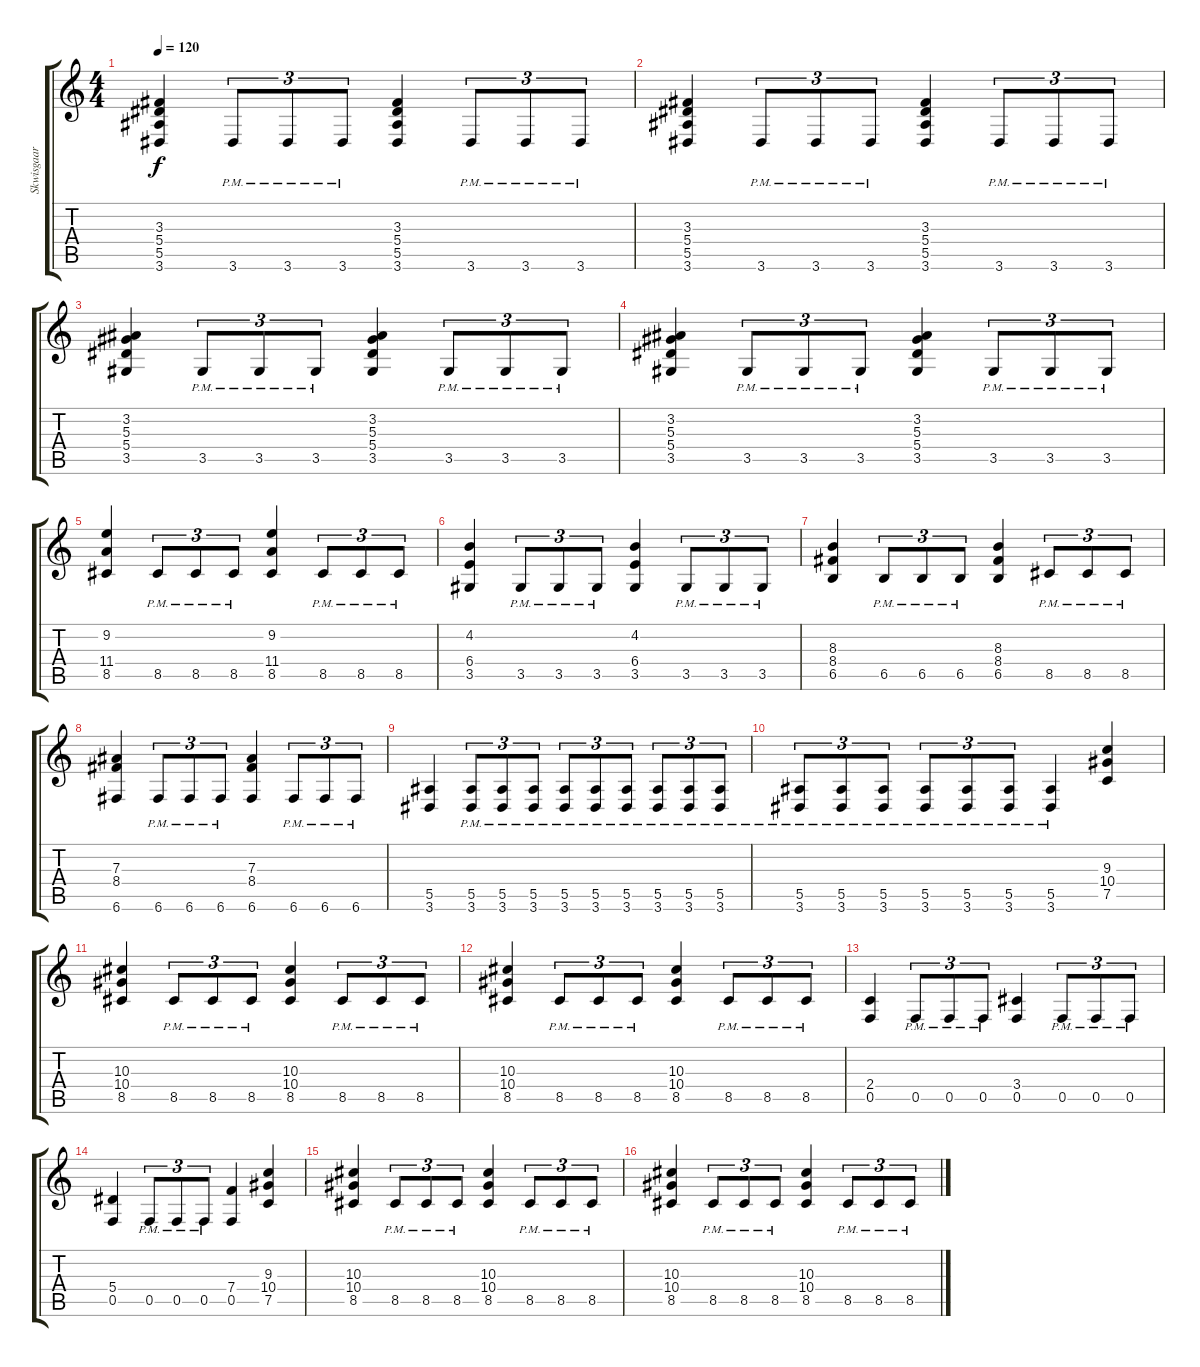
\track ("Skwisgaar " "Skwisgaar ") {instrument distortionguitar}
\staff {score tabs}
\tuning (C4 G3 Eb3 Bb2 F2 C2) {hide}
\ts (4 4)
\tempo 120
\clef g2
\ks c
(3.3 5.4 5.5 3.6).4{dy f} 3.6{pm}.8{tu (3 2)} 3.6{pm}.8{tu (3 2)} 3.6{pm}.8{tu (3 2)} (3.3 5.4 5.5 3.6).4 3.6{pm}.8{tu (3 2)} 3.6{pm}.8{tu (3 2)} 3.6{pm}.8{tu (3 2)} |
(3.3 5.4 5.5 3.6).4 3.6{pm}.8{tu (3 2)} 3.6{pm}.8{tu (3 2)} 3.6{pm}.8{tu (3 2)} (3.3 5.4 5.5 3.6).4 3.6{pm}.8{tu (3 2)} 3.6{pm}.8{tu (3 2)} 3.6{pm}.8{tu (3 2)} |
(3.2 5.3 5.4 3.5).4 3.5{pm}.8{tu (3 2)} 3.5{pm}.8{tu (3 2)} 3.5{pm}.8{tu (3 2)} (3.2 5.3 5.4 3.5).4 3.5{pm}.8{tu (3 2)} 3.5{pm}.8{tu (3 2)} 3.5{pm}.8{tu (3 2)} |
(3.2 5.3 5.4 3.5).4 3.5{pm}.8{tu (3 2)} 3.5{pm}.8{tu (3 2)} 3.5{pm}.8{tu (3 2)} (3.2 5.3 5.4 3.5).4 3.5{pm}.8{tu (3 2)} 3.5{pm}.8{tu (3 2)} 3.5{pm}.8{tu (3 2)} |
(9.2 11.4 8.5).4 8.5{pm}.8{tu (3 2)} 8.5{pm}.8{tu (3 2)} 8.5{pm}.8{tu (3 2)} (9.2 11.4 8.5).4 8.5{pm}.8{tu (3 2)} 8.5{pm}.8{tu (3 2)} 8.5{pm}.8{tu (3 2)} |
(4.2 6.4 3.5).4 3.5{pm}.8{tu (3 2)} 3.5{pm}.8{tu (3 2)} 3.5{pm}.8{tu (3 2)} (4.2 6.4 3.5).4 3.5{pm}.8{tu (3 2)} 3.5{pm}.8{tu (3 2)} 3.5{pm}.8{tu (3 2)} |
(8.3 8.4 6.5).4 6.5{pm}.8{tu (3 2)} 6.5{pm}.8{tu (3 2)} 6.5{pm}.8{tu (3 2)} (8.3 8.4 6.5).4 8.5{pm}.8{tu (3 2)} 8.5{pm}.8{tu (3 2)} 8.5{pm}.8{tu (3 2)} |
(7.3 8.4 6.6).4 6.6{pm}.8{tu (3 2)} 6.6{pm}.8{tu (3 2)} 6.6{pm}.8{tu (3 2)} (7.3 8.4 6.6).4 6.6{pm}.8{tu (3 2)} 6.6{pm}.8{tu (3 2)} 6.6{pm}.8{tu (3 2)} |
(5.5 3.6).4 (5.5{pm} 3.6{pm}).8{tu (3 2)} (5.5{pm} 3.6{pm}).8{tu (3 2)} (5.5{pm} 3.6{pm}).8{tu (3 2)} (5.5{pm} 3.6{pm}).8{tu (3 2)} (5.5{pm} 3.6{pm}).8{tu (3 2)} (5.5{pm} 3.6{pm}).8{tu (3 2)} (5.5{pm} 3.6{pm}).8{tu (3 2)} (5.5{pm} 3.6{pm}).8{tu (3 2)} (5.5{pm} 3.6{pm}).8{tu (3 2)} |
(5.5{pm} 3.6{pm}).8{tu (3 2)} (5.5{pm} 3.6{pm}).8{tu (3 2)} (5.5{pm} 3.6{pm}).8{tu (3 2)} (5.5{pm} 3.6{pm}).8{tu (3 2)} (5.5{pm} 3.6{pm}).8{tu (3 2)} (5.5{pm} 3.6{pm}).8{tu (3 2)} (5.5{pm} 3.6{pm}).4 (9.3 10.4 7.5).4 |
(10.3 10.4 8.5).4 8.5{pm}.8{tu (3 2)} 8.5{pm}.8{tu (3 2)} 8.5{pm}.8{tu (3 2)} (10.3 10.4 8.5).4 8.5{pm}.8{tu (3 2)} 8.5{pm}.8{tu (3 2)} 8.5{pm}.8{tu (3 2)} |
(10.3 10.4 8.5).4 8.5{pm}.8{tu (3 2)} 8.5{pm}.8{tu (3 2)} 8.5{pm}.8{tu (3 2)} (10.3 10.4 8.5).4 8.5{pm}.8{tu (3 2)} 8.5{pm}.8{tu (3 2)} 8.5{pm}.8{tu (3 2)} |
(2.4 0.5).4 0.5{pm}.8{tu (3 2)} 0.5{pm}.8{tu (3 2)} 0.5{pm}.8{tu (3 2)} (3.4 0.5).4 0.5{pm}.8{tu (3 2)} 0.5{pm}.8{tu (3 2)} 0.5{pm}.8{tu (3 2)} |
(5.4 0.5).4 0.5{pm}.8{tu (3 2)} 0.5{pm}.8{tu (3 2)} 0.5{pm}.8{tu (3 2)} (7.4 0.5).4 (9.3 10.4 7.5).4 |
(10.3 10.4 8.5).4 8.5{pm}.8{tu (3 2)} 8.5{pm}.8{tu (3 2)} 8.5{pm}.8{tu (3 2)} (10.3 10.4 8.5).4 8.5{pm}.8{tu (3 2)} 8.5{pm}.8{tu (3 2)} 8.5{pm}.8{tu (3 2)} |
(10.3 10.4 8.5).4 8.5{pm}.8{tu (3 2)} 8.5{pm}.8{tu (3 2)} 8.5{pm}.8{tu (3 2)} (10.3 10.4 8.5).4 8.5{pm}.8{tu (3 2)} 8.5{pm}.8{tu (3 2)} 8.5{pm}.8{tu (3 2)}
